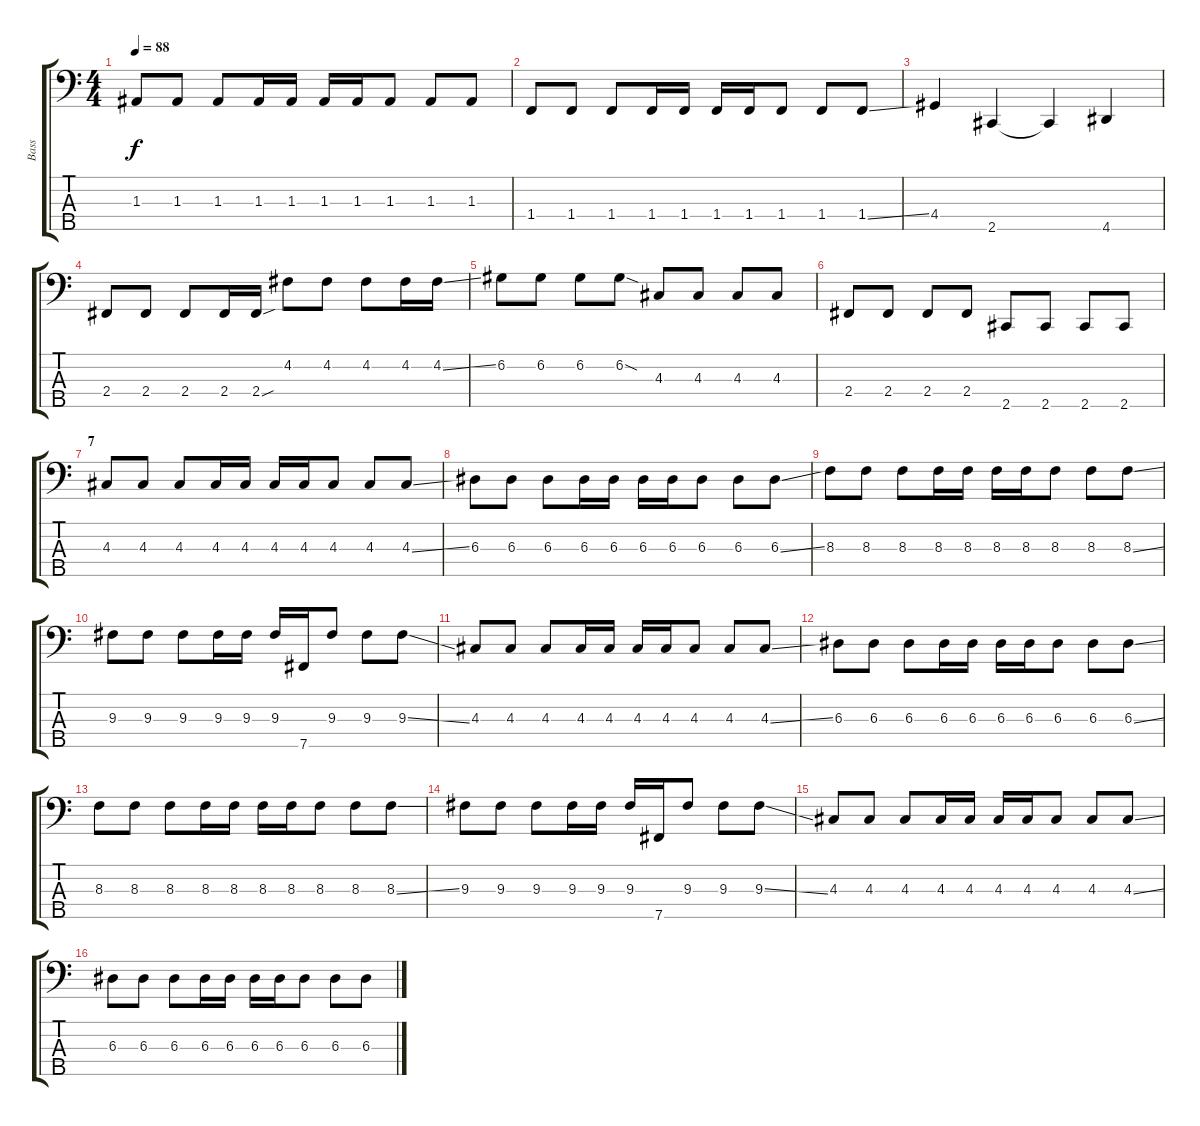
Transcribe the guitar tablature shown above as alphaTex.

\track ("Bass" "Bass") {instrument electricbasspick}
\staff {score tabs}
\tuning (G2 D2 A1 E1 B0) {hide}
\ts (4 4)
\tempo 88
\clef f4
\ks c
1.3.8{dy f} 1.3.8 1.3.8 1.3.16 1.3.16 1.3.16 1.3.16 1.3.8 1.3.8 1.3.8 |
1.4.8 1.4.8 1.4.8 1.4.16 1.4.16 1.4.16 1.4.16 1.4.8 1.4.8 1.4{ss}.8 |
4.4.4 2.5.4 2.5{t}.4 4.5.4 |
2.4.8 2.4.8 2.4.8 2.4.16 2.4{sou}.16 4.2.8 4.2.8 4.2.8 4.2.16 4.2{ss}.16 |
6.2.8 6.2.8 6.2.8 6.2{sod}.8 4.3.8 4.3.8 4.3.8 4.3.8 |
2.4.8 2.4.8 2.4.8 2.4.8 2.5.8 2.5.8 2.5.8 2.5.8 |
\section ("" "7")
4.3.8 4.3.8 4.3.8 4.3.16 4.3.16 4.3.16 4.3.16 4.3.8 4.3.8 4.3{ss}.8 |
6.3.8 6.3.8 6.3.8 6.3.16 6.3.16 6.3.16 6.3.16 6.3.8 6.3.8 6.3{ss}.8 |
8.3.8 8.3.8 8.3.8 8.3.16 8.3.16 8.3.16 8.3.16 8.3.8 8.3.8 8.3{ss}.8 |
9.3.8 9.3.8 9.3.8 9.3.16 9.3.16 9.3.16 7.5.16 9.3.8 9.3.8 9.3{ss}.8 |
4.3.8 4.3.8 4.3.8 4.3.16 4.3.16 4.3.16 4.3.16 4.3.8 4.3.8 4.3{ss}.8 |
6.3.8 6.3.8 6.3.8 6.3.16 6.3.16 6.3.16 6.3.16 6.3.8 6.3.8 6.3{ss}.8 |
8.3.8 8.3.8 8.3.8 8.3.16 8.3.16 8.3.16 8.3.16 8.3.8 8.3.8 8.3{ss}.8 |
9.3.8 9.3.8 9.3.8 9.3.16 9.3.16 9.3.16 7.5.16 9.3.8 9.3.8 9.3{ss}.8 |
4.3.8 4.3.8 4.3.8 4.3.16 4.3.16 4.3.16 4.3.16 4.3.8 4.3.8 4.3{ss}.8 |
6.3.8 6.3.8 6.3.8 6.3.16 6.3.16 6.3.16 6.3.16 6.3.8 6.3.8 6.3{ss}.8
